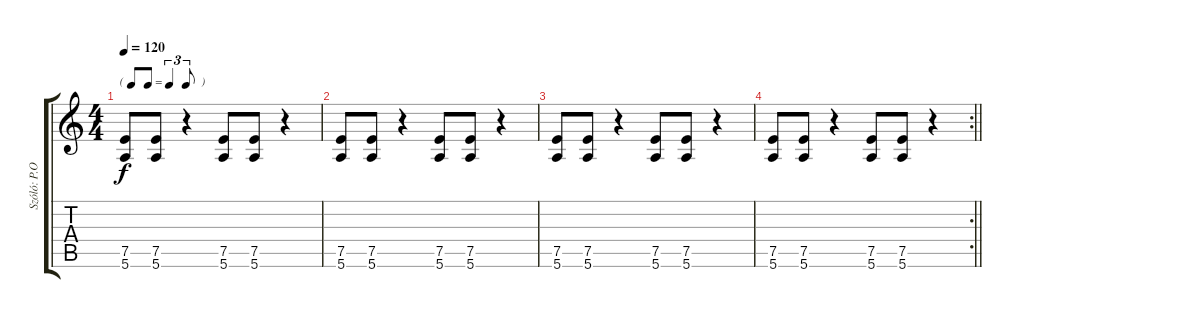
\track ("Szóló: P.O.C.O.K" "Szóló: P.O") {instrument distortionguitar}
\staff {score tabs}
\tuning (E4 B3 G3 D3 A2 E2) {hide}
\ts (4 4)
\tf triplet8th
\tempo 120
\clef g2
\ks c
(7.5 5.6).8{dy f} (7.5 5.6).8 r.4 (7.5 5.6).8 (7.5 5.6).8 r.4 |
(7.5 5.6).8 (7.5 5.6).8 r.4 (7.5 5.6).8 (7.5 5.6).8 r.4 |
(7.5 5.6).8 (7.5 5.6).8 r.4 (7.5 5.6).8 (7.5 5.6).8 r.4 |
\rc 2
\barLineRight lightlight
(7.5 5.6).8 (7.5 5.6).8 r.4 (7.5 5.6).8 (7.5 5.6).8 r.4
